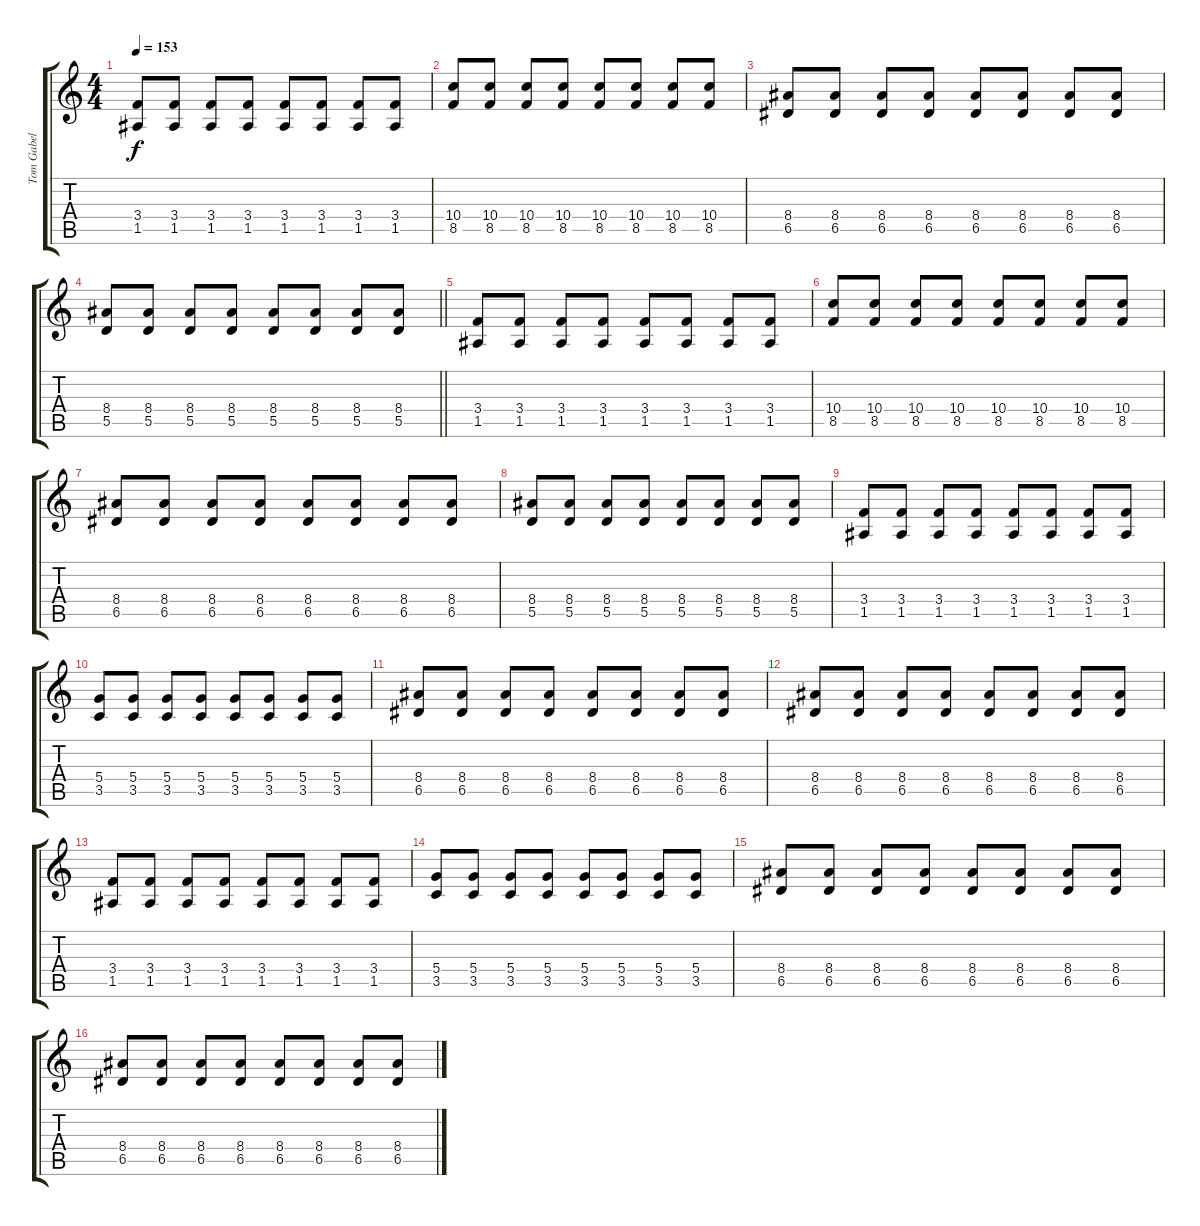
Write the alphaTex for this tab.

\track ("Tom Gabel (Rhythm Guitar)" "Tom Gabel ") {instrument overdrivenguitar}
\staff {score tabs}
\tuning (E4 B3 G3 D3 A2 E2) {hide}
\ts (4 4)
\tempo 153
\clef g2
\ks c
(3.4 1.5).8{dy f} (3.4 1.5).8 (3.4 1.5).8 (3.4 1.5).8 (3.4 1.5).8 (3.4 1.5).8 (3.4 1.5).8 (3.4 1.5).8 |
(10.4 8.5).8 (10.4 8.5).8 (10.4 8.5).8 (10.4 8.5).8 (10.4 8.5).8 (10.4 8.5).8 (10.4 8.5).8 (10.4 8.5).8 |
(8.4 6.5).8 (8.4 6.5).8 (8.4 6.5).8 (8.4 6.5).8 (8.4 6.5).8 (8.4 6.5).8 (8.4 6.5).8 (8.4 6.5).8 |
\barLineRight lightlight
(8.4 5.5).8 (8.4 5.5).8 (8.4 5.5).8 (8.4 5.5).8 (8.4 5.5).8 (8.4 5.5).8 (8.4 5.5).8 (8.4 5.5).8 |
(3.4 1.5).8 (3.4 1.5).8 (3.4 1.5).8 (3.4 1.5).8 (3.4 1.5).8 (3.4 1.5).8 (3.4 1.5).8 (3.4 1.5).8 |
(10.4 8.5).8 (10.4 8.5).8 (10.4 8.5).8 (10.4 8.5).8 (10.4 8.5).8 (10.4 8.5).8 (10.4 8.5).8 (10.4 8.5).8 |
(8.4 6.5).8 (8.4 6.5).8 (8.4 6.5).8 (8.4 6.5).8 (8.4 6.5).8 (8.4 6.5).8 (8.4 6.5).8 (8.4 6.5).8 |
(8.4 5.5).8 (8.4 5.5).8 (8.4 5.5).8 (8.4 5.5).8 (8.4 5.5).8 (8.4 5.5).8 (8.4 5.5).8 (8.4 5.5).8 |
(3.4 1.5).8 (3.4 1.5).8 (3.4 1.5).8 (3.4 1.5).8 (3.4 1.5).8 (3.4 1.5).8 (3.4 1.5).8 (3.4 1.5).8 |
(5.4 3.5).8 (5.4 3.5).8 (5.4 3.5).8 (5.4 3.5).8 (5.4 3.5).8 (5.4 3.5).8 (5.4 3.5).8 (5.4 3.5).8 |
(8.4 6.5).8 (8.4 6.5).8 (8.4 6.5).8 (8.4 6.5).8 (8.4 6.5).8 (8.4 6.5).8 (8.4 6.5).8 (8.4 6.5).8 |
(8.4 6.5).8 (8.4 6.5).8 (8.4 6.5).8 (8.4 6.5).8 (8.4 6.5).8 (8.4 6.5).8 (8.4 6.5).8 (8.4 6.5).8 |
(3.4 1.5).8 (3.4 1.5).8 (3.4 1.5).8 (3.4 1.5).8 (3.4 1.5).8 (3.4 1.5).8 (3.4 1.5).8 (3.4 1.5).8 |
(5.4 3.5).8 (5.4 3.5).8 (5.4 3.5).8 (5.4 3.5).8 (5.4 3.5).8 (5.4 3.5).8 (5.4 3.5).8 (5.4 3.5).8 |
(8.4 6.5).8 (8.4 6.5).8 (8.4 6.5).8 (8.4 6.5).8 (8.4 6.5).8 (8.4 6.5).8 (8.4 6.5).8 (8.4 6.5).8 |
(8.4 6.5).8 (8.4 6.5).8 (8.4 6.5).8 (8.4 6.5).8 (8.4 6.5).8 (8.4 6.5).8 (8.4 6.5).8 (8.4 6.5).8
